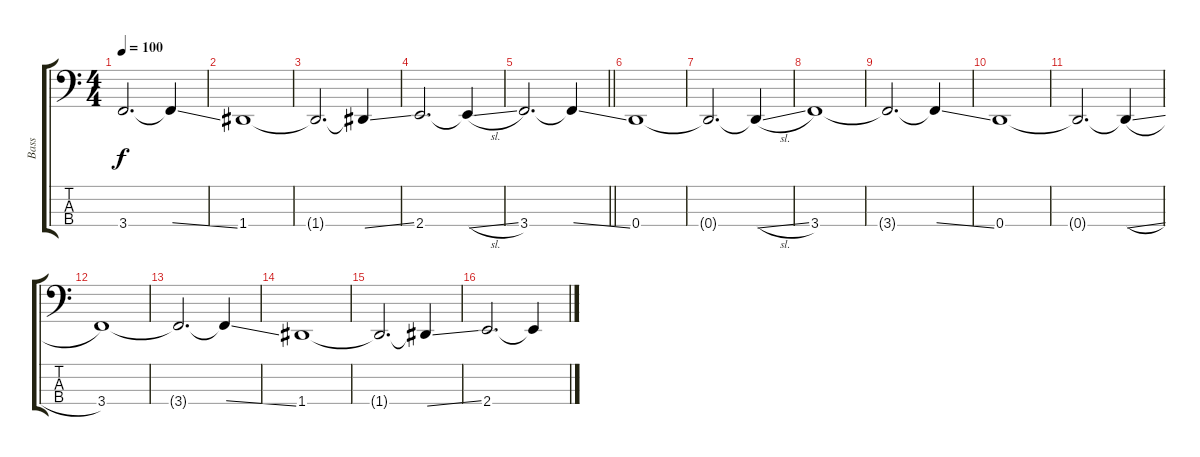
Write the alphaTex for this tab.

\track ("Bass" "Bass") {instrument electricbassfinger}
\staff {score tabs}
\tuning (G2 D2 A1 D1) {hide}
\ts (4 4)
\tempo 100
\clef f4
\ks c
3.4{t}.2{d dy f} 3.4{ss t}.4 |
1.4.1 |
1.4{t}.2{d} 1.4{ss t}.4 |
2.4.2{d} 2.4{sl t}.4 |
\barLineRight lightlight
3.4.2{d} 3.4{ss t}.4 |
0.4.1 |
0.4{t}.2{d} 0.4{sl t}.4 |
3.4.1 |
3.4{t}.2{d} 3.4{ss t}.4 |
0.4.1 |
0.4{t}.2{d} 0.4{sl t}.4 |
3.4.1 |
3.4{t}.2{d} 3.4{ss t}.4 |
1.4.1 |
1.4{t}.2{d} 1.4{ss t}.4 |
2.4.2{d} 2.4{sl t}.4
